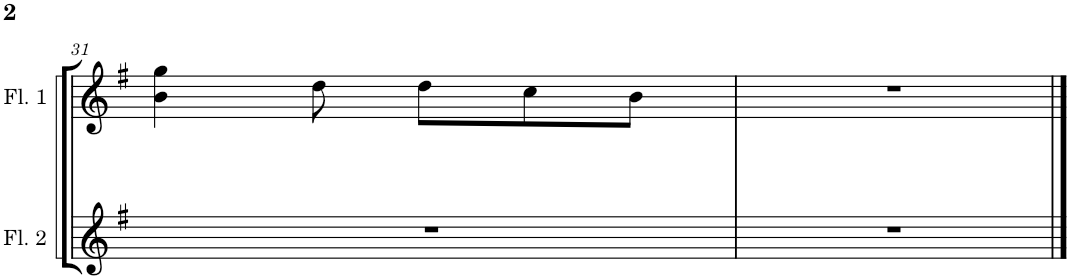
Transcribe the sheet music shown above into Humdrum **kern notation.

**kern	**kern
*part2	*part1
*staff2	*staff1
*I"Flute 2	*I"Flute 1
*I'Fl. 2	*I'Fl. 1
!!LO:PB:g=z
*clefG2	*clefG2
*k[f#]	*k[f#]
*M6/8	*M6/8
=31	=31
2.r	4b\ 4gg\
.	8dd\
.	8dd\L
.	8cc\
.	8b\J
=32	=32
2.r	2.r
==	==
*-	*-
